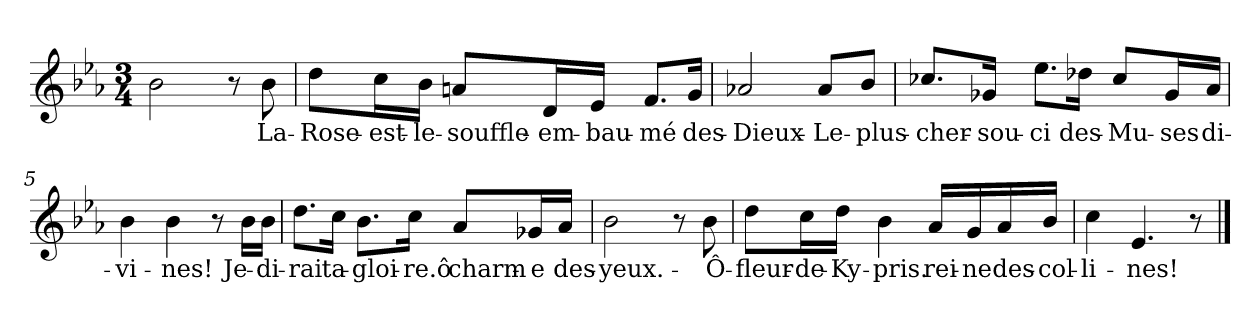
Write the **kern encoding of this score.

**kern	**text
*part1	*part1
*staff1	*staff1
*clefG2	*
*k[b-e-a-]	*
*E-:	*
*M3/4	*
=1	=1
2b-\	.
8r	.
8b-\	La-
=2	=2
8dd\L	Rose-
16cc\L	est-
16b-\JJ	le-
8an/L	souffle-
16d/L	em-
16e-/JJ	-bau-
8.f/L	-mé
16g/Jk	des-
=3	=3
2a-X/	Dieux-
8a-/L	Le-
8b-\J	plus-
=4	=4
8.cc-X\L	cher-
16g-X/Jk	sou-
8.ee-\L	-ci
16dd-X\Jk	des-
8cc-\L	Mu-
16g-/L	-ses
16a-/JJ	di-
!!LO:LB:g=z
=5	=5
4b-\	-vi-
4b-\	-nes!
8r	.
16b-\LL	Je-
16b-\JJ	di-
=6	=6
8.dd\L	-rai
16cc\Jk	ta-
8.b-\L	gloi-
16cc\Jk	-re.ô
8a-/L	charm-
16g-X/L	-e
16a-/JJ	des-
!!LO:LB:g=z
=7	=7
2b-\	yeux.-
8r	.
8b-\	Ô-
=8	=8
8dd\L	fleur-
16cc\L	de-
16dd\JJ	Ky-
4b-\	-pris.
16a-/LL	rei-
16g/	-ne
16a-/	des-
16b-\JJ	col-
=9	=9
4cc\	-li-
4.e-/	-nes!
8r	.
==	==
*-	*-
